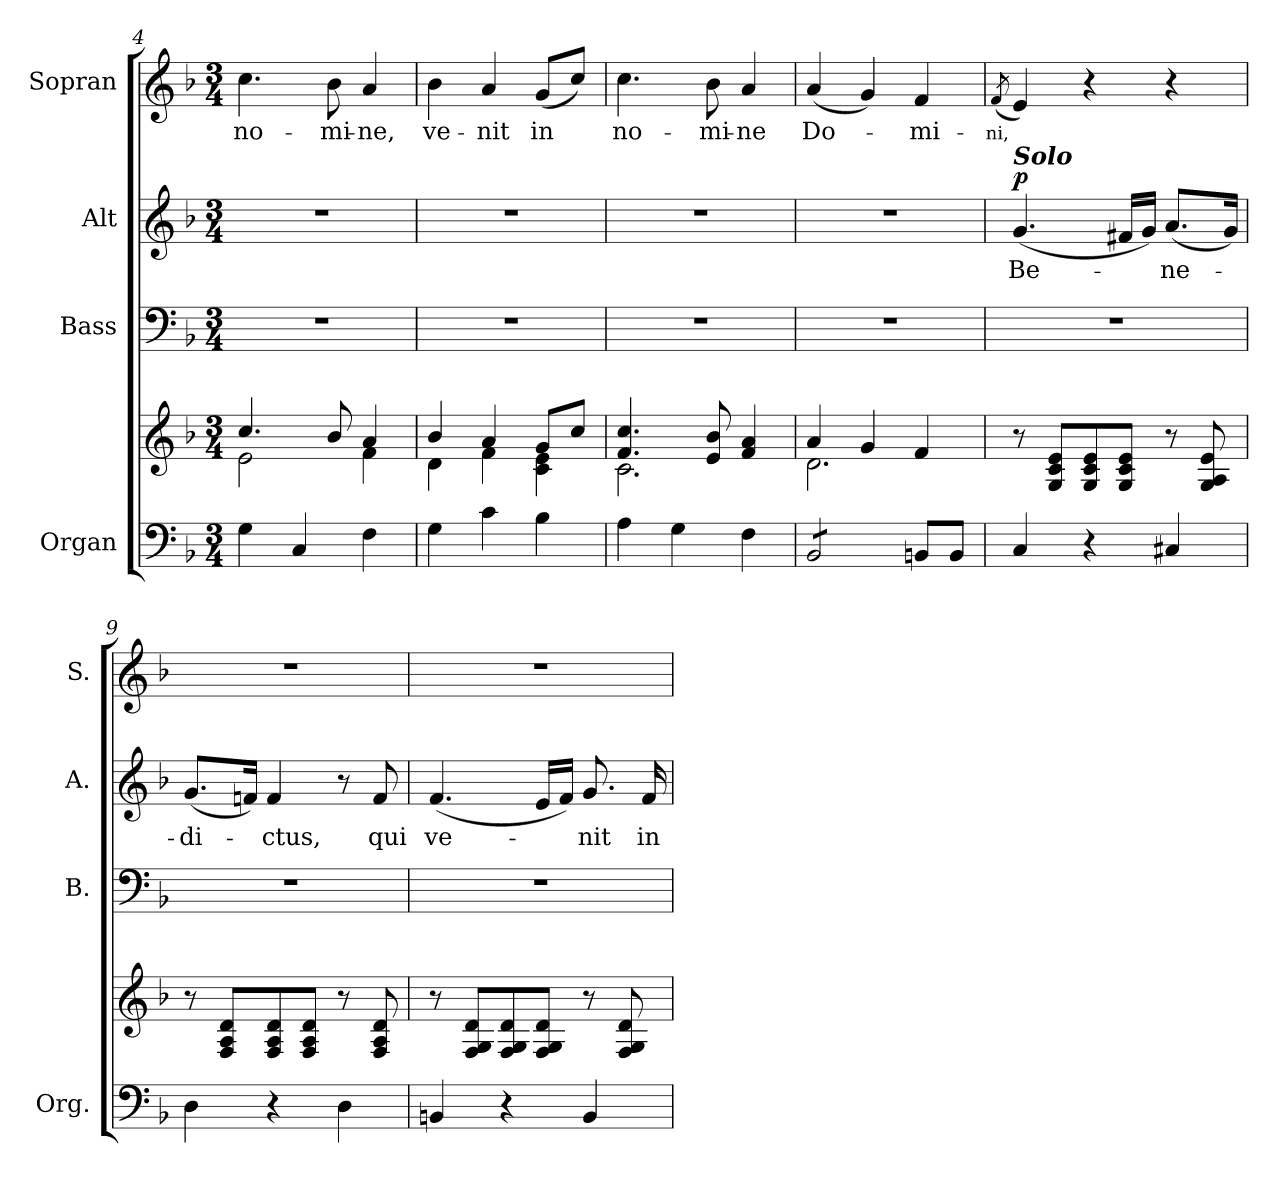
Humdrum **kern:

**kern	**kern	**kern	**kern	**text	**dynam	**kern	**text
*part4	*part4	*part3	*part2	*part2	*part2	*part1	*part1
*staff5	*staff4	*staff3	*staff2	*staff2	*staff2	*staff1	*staff1
*I"Organ	*	*I"Bass	*I"Alt	*	*	*I"Sopran	*
*I'Org.	*	*I'B.	*I'A.	*	*	*I'S.	*
*clefF4	*clefG2	*clefF4	*clefG2	*	*	*clefG2	*
*k[b-]	*k[b-]	*k[b-]	*k[b-]	*	*	*k[b-]	*
*F:	*F:	*F:	*F:	*	*	*F:	*
*M3/4	*M3/4	*M3/4	*M3/4	*	*	*M3/4	*
=4	=4	=4	=4	=4	=4	=4	=4
*	*^	*	*	*	*	*	*
!	!	!	!LO:N:vis=1	!LO:N:vis=1	!	!	!	!
!	!	!	!	!	!	!	!	!LO:LY:b:color=#000000
4Gi\	4.cci/	2ei\	2.r	2.r	.	.	4.cci\	no-
4Ci/	.	.	.	.	.	.	.	.
!	!	!	!	!	!	!	!	!LO:LY:b:color=#000000
.	8b-i/	.	.	.	.	.	8b-i\	-mi-
!	!	!	!	!	!	!	!	!LO:LY:b:color=#000000
4Fi\	4ai/	4fi\	.	.	.	.	4ai/	-ne,
=5	=5	=5	=5	=5	=5	=5	=5	=5
!	!	!	!LO:N:vis=1	!LO:N:vis=1	!	!	!	!
!	!	!	!	!	!	!	!	!LO:LY:b:color=#000000
4Gi\	4b-i/	4di\	2.r	2.r	.	.	4b-i\	ve-
!	!	!	!	!	!	!	!	!LO:LY:b:color=#000000
4ci\	4ai/	4fi\	.	.	.	.	4ai/	-nit
!	!	!	!	!	!	!	!	!LO:LY:b:color=#000000
4B-i\	8gi/L	4ci\ 4ei	.	.	.	.	(8gi/L	in
.	8cci/J	.	.	.	.	.	8cci/J)	.
=6	=6	=6	=6	=6	=6	=6	=6	=6
!	!	!	!LO:N:vis=1	!LO:N:vis=1	!	!	!	!
!	!	!	!	!	!	!	!	!LO:LY:b:color=#000000
4Ai\	4.fi/ 4.cci	2.ci\	2.r	2.r	.	.	4.cci\	no-
4Gi\	.	.	.	.	.	.	.	.
!	!	!	!	!	!	!	!	!LO:LY:b:color=#000000
.	8ei/ 8b-i	.	.	.	.	.	8b-i\	-mi-
!	!	!	!	!	!	!	!	!LO:LY:b:color=#000000
4Fi\	4fi/ 4ai	.	.	.	.	.	4ai/	-ne
=7	=7	=7	=7	=7	=7	=7	=7	=7
!	!	!	!LO:N:vis=1	!LO:N:vis=1	!	!	!	!
!	!	!	!	!	!	!	!	!LO:LY:b:color=#000000
*tremolo	*	*	*	*	*	*	*	*
8BB-i/L	4ai/	2.di\	2.r	2.r	.	.	(4ai/	Do-
8BB-i/	.	.	.	.	.	.	.	.
8BB-i/	4gi/	.	.	.	.	.	4gi/)	.
8BB-i/J	.	.	.	.	.	.	.	.
*Xtremolo	*	*	*	*	*	*	*	*
!	!	!	!	!	!	!	!	!LO:LY:b:color=#000000
8BBni/L	4fi/	.	.	.	.	.	4fi/	-mi-
8BBi/J	.	.	.	.	.	.	.	.
*	*v	*v	*	*	*	*	*	*
!!LO:LB:g=z
=8	=8	=8	=8	=8	=8	=8	=8
!	!	!	!	!	!	!	!LO:LY:b:color=#000000
.	.	.	.	.	.	(8qfi/	-ni,
!	!	!LO:N:vis=1	!	!	!	!	!
!	!	!	!LO:TX:a:Bi:t=Solo	!	!	!	!
!	!	!	!	!LO:LY:b:color=#000000	!	!	!
4Ci/	8r	2.r	(4.gi/	Be-	p	4ei/)	.
.	8Gi/ 8ci 8eiL	.	.	.	.	.	.
4r	8Gi/ 8ci 8ei	.	.	.	.	4r	.
.	8Gi/ 8ci 8eiJ	.	16f#Xi/LL	.	.	.	.
.	.	.	16gi/JJ)	.	.	.	.
!	!	!	!	!LO:LY:b:color=#000000	!	!	!
4C#Xi/	8r	.	(8.ai/L	-ne-	.	4r	.
.	8Gi/ 8Ai 8ei	.	.	.	.	.	.
.	.	.	16gi/Jk)	.	.	.	.
=9	=9	=9	=9	=9	=9	=9	=9
!	!	!LO:N:vis=1	!	!	!	!	!
!	!	!	!	!LO:LY:b:color=#000000	!	!LO:N:vis=1	!
4Di\	8r	2.r	(8.gi/L	-di-	.	2.r	.
.	8Fi/ 8Ai 8diL	.	.	.	.	.	.
.	.	.	16fni/Jk)	.	.	.	.
!	!	!	!	!LO:LY:b:color=#000000	!	!	!
4r	8Fi/ 8Ai 8di	.	4fi/	-ctus,	.	.	.
.	8Fi/ 8Ai 8diJ	.	.	.	.	.	.
4Di\	8r	.	8r	.	.	.	.
!	!	!	!	!LO:LY:b:color=#000000	!	!	!
.	8Fi/ 8Ai 8di	.	8fi/	qui	.	.	.
=10	=10	=10	=10	=10	=10	=10	=10
!	!	!LO:N:vis=1	!	!	!	!	!
!	!	!	!	!LO:LY:b:color=#000000	!	!LO:N:vis=1	!
4BBni/	8r	2.r	(4.fi/	ve-	.	2.r	.
.	8Fi/ 8Gi 8diL	.	.	.	.	.	.
4r	8Fi/ 8Gi 8di	.	.	.	.	.	.
.	8Fi/ 8Gi 8diJ	.	16ei/LL	.	.	.	.
.	.	.	16fi/JJ)	.	.	.	.
!	!	!	!	!LO:LY:b:color=#000000	!	!	!
4BBi/	8r	.	8.gi/	-nit	.	.	.
.	8Fi/ 8Gi 8di	.	.	.	.	.	.
!	!	!	!	!LO:LY:b:color=#000000	!	!	!
.	.	.	16fi/	in	.	.	.
=	=	=	=	=	=	=	=
*-	*-	*-	*-	*-	*-	*-	*-
